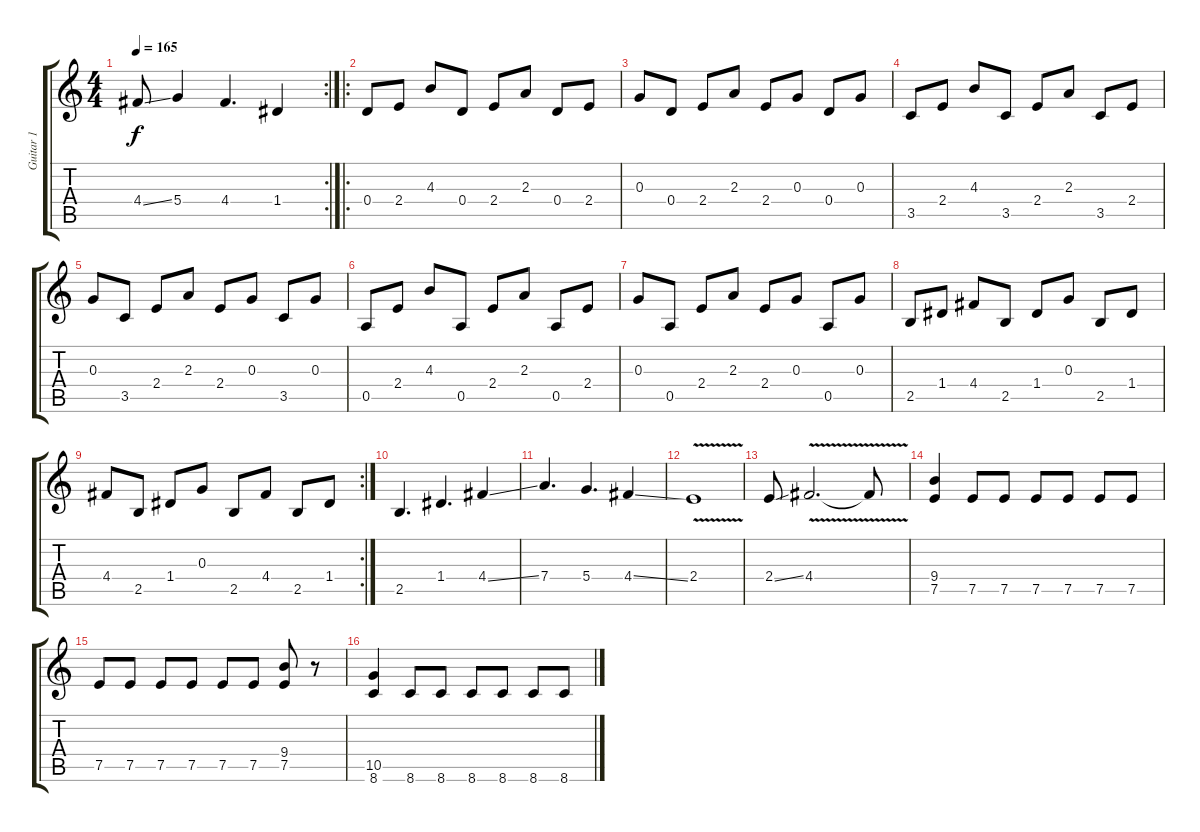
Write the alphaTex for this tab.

\track ("Guitar 1" "Guitar 1") {instrument distortionguitar}
\staff {score tabs}
\tuning (E4 B3 G3 D3 A2 E2) {hide}
\rc 2
\ts (4 4)
\tempo 165
\clef g2
\ks c
4.4{ss}.8{dy f} 5.4.4 4.4.4{d} 1.4.4 |
\ro
0.4.8 2.4.8 4.3.8 0.4.8 2.4.8 2.3.8 0.4.8 2.4.8 |
0.3.8 0.4.8 2.4.8 2.3.8 2.4.8 0.3.8 0.4.8 0.3.8 |
3.5.8 2.4.8 4.3.8 3.5.8 2.4.8 2.3.8 3.5.8 2.4.8 |
0.3.8 3.5.8 2.4.8 2.3.8 2.4.8 0.3.8 3.5.8 0.3.8 |
0.5.8 2.4.8 4.3.8 0.5.8 2.4.8 2.3.8 0.5.8 2.4.8 |
0.3.8 0.5.8 2.4.8 2.3.8 2.4.8 0.3.8 0.5.8 0.3.8 |
2.5.8 1.4.8 4.4.8 2.5.8 1.4.8 0.3.8 2.5.8 1.4.8 |
\rc 2
4.4.8 2.5.8 1.4.8 0.3.8 2.5.8 4.4.8 2.5.8 1.4.8 |
2.5.4{d} 1.4.4{d} 4.4{ss}.4 |
7.4.4{d} 5.4.4{d} 4.4{ss}.4 |
2.4{v}.1 |
2.4{ss}.8 4.4{v}.2{d} 4.4{t}.8 |
(9.4 7.5).4 7.5.8 7.5.8 7.5.8 7.5.8 7.5.8 7.5.8 |
7.5.8 7.5.8 7.5.8 7.5.8 7.5.8 7.5.8 (9.4 7.5).8 r.8 |
(10.5 8.6).4 8.6.8 8.6.8 8.6.8 8.6.8 8.6.8 8.6.8
